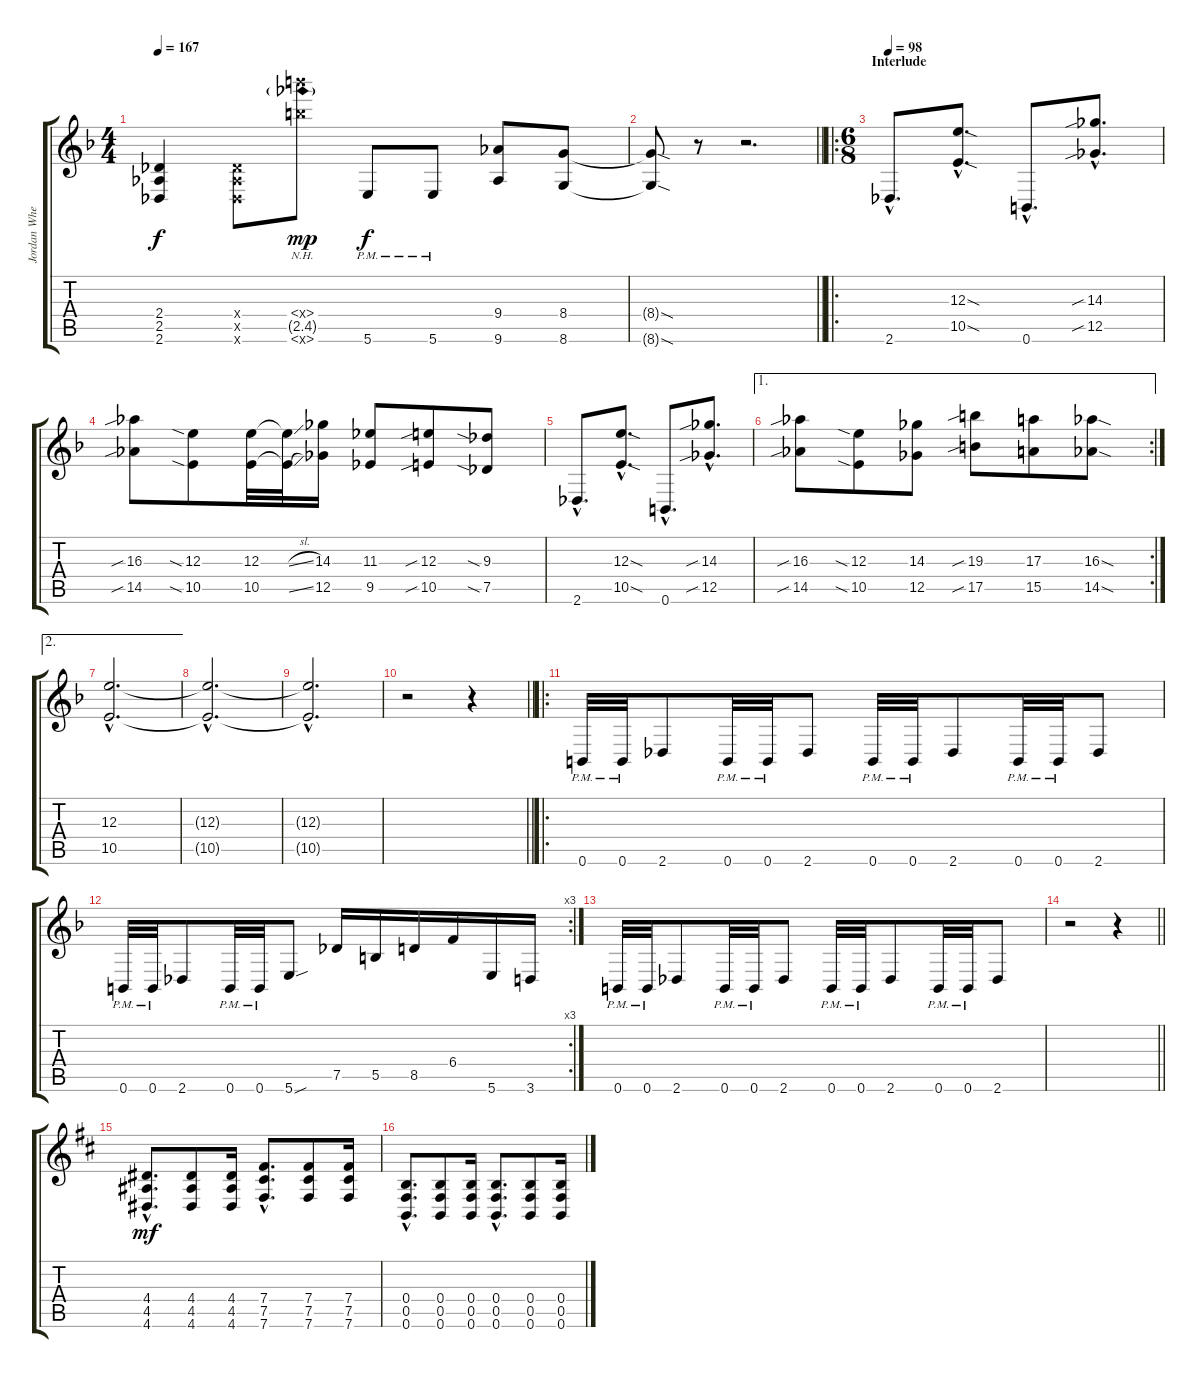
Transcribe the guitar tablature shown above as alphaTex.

\track ("Jordan Whelan" "Jordan Whe") {instrument distortionguitar}
\staff {score tabs}
\tuning (Db4 Ab3 E3 B2 Gb2 B1) {hide}
\ts (4 4)
\tempo 167
\clef g2
\ks f
(2.4 2.5 2.6).4{dy f} (2.4{x} 2.5{x} 2.6{x}).8 (2.4{nh x} 2.5{nh g} 2.6{nh x}).8{dy mp} 5.6{pm}.8{dy f} 5.6{pm}.8 (9.4 9.6).8 (8.4 8.6).8 |
\barLineRight lightlight
(8.4{sod t} 8.6{sod t}).8 r.8 r.2{d} |
\ro
\ts (6 8)
\section ("" "Interlude")
\tempo 98
2.6{hac}.8{d} (12.3{sod hac} 10.5{sod hac}).8{d} 0.6{hac}.8{d} (14.3{sib hac} 12.5{sib hac}).8{d} |
(16.3{sib} 14.5{sib}).8 (12.3{sia} 10.5{sia}).8 (12.3 10.5).32 (12.3{sl t} 10.5{sl t}).32 (14.3 12.5).16 (11.3 9.5).8 (12.3{sib} 10.5{sib}).8 (9.3{sia} 7.5{sia}).8 |
2.6{hac}.8{d} (12.3{sod hac} 10.5{sod hac}).8{d} 0.6{hac}.8{d} (14.3{sib hac} 12.5{sib hac}).8{d} |
\ae 1
\rc 2
(16.3{sib} 14.5{sib}).8 (12.3{sia} 10.5{sia}).8 (14.3 12.5).8 (19.3{sib} 17.5{sib}).8 (17.3 15.5).8 (16.3{sod} 14.5{sod}).8 |
\ae 2
(12.3{hac} 10.5{hac}).2{d} |
(12.3{hac t} 10.5{hac t}).2{d} |
(12.3{hac t} 10.5{hac t}).2{d} |
\barLineRight lightlight
r.2 r.4 |
\ro
0.6{pm}.32 0.6{pm}.32 2.6.8 0.6{pm}.32 0.6{pm}.32 2.6.8 0.6{pm}.32 0.6{pm}.32 2.6.8 0.6{pm}.32 0.6{pm}.32 2.6.8 |
\rc 3
0.6{pm}.32 0.6{pm}.32 2.6.8 0.6{pm}.32 0.6{pm}.32 5.6{sou}.8 7.5.16 5.5.16 8.5.16 6.4.16 5.6.16 3.6.16 |
0.6{pm}.32 0.6{pm}.32 2.6.8 0.6{pm}.32 0.6{pm}.32 2.6.8 0.6{pm}.32 0.6{pm}.32 2.6.8 0.6{pm}.32 0.6{pm}.32 2.6.8 |
\barLineRight lightlight
r.2 r.4 |
\ks d
(4.4{hac} 4.5{hac} 4.6{hac}).8{d dy mf} (4.4 4.5 4.6).8 (4.4 4.5 4.6).16 (7.4{hac} 7.5{hac} 7.6{hac}).8{d} (7.4 7.5 7.6).8 (7.4 7.5 7.6).16 |
(0.4{hac} 0.5{hac} 0.6{hac}).8{d} (0.4 0.5 0.6).8 (0.4 0.5 0.6).16 (0.4{hac} 0.5{hac} 0.6{hac}).8{d} (0.4 0.5 0.6).8 (0.4 0.5 0.6).16
